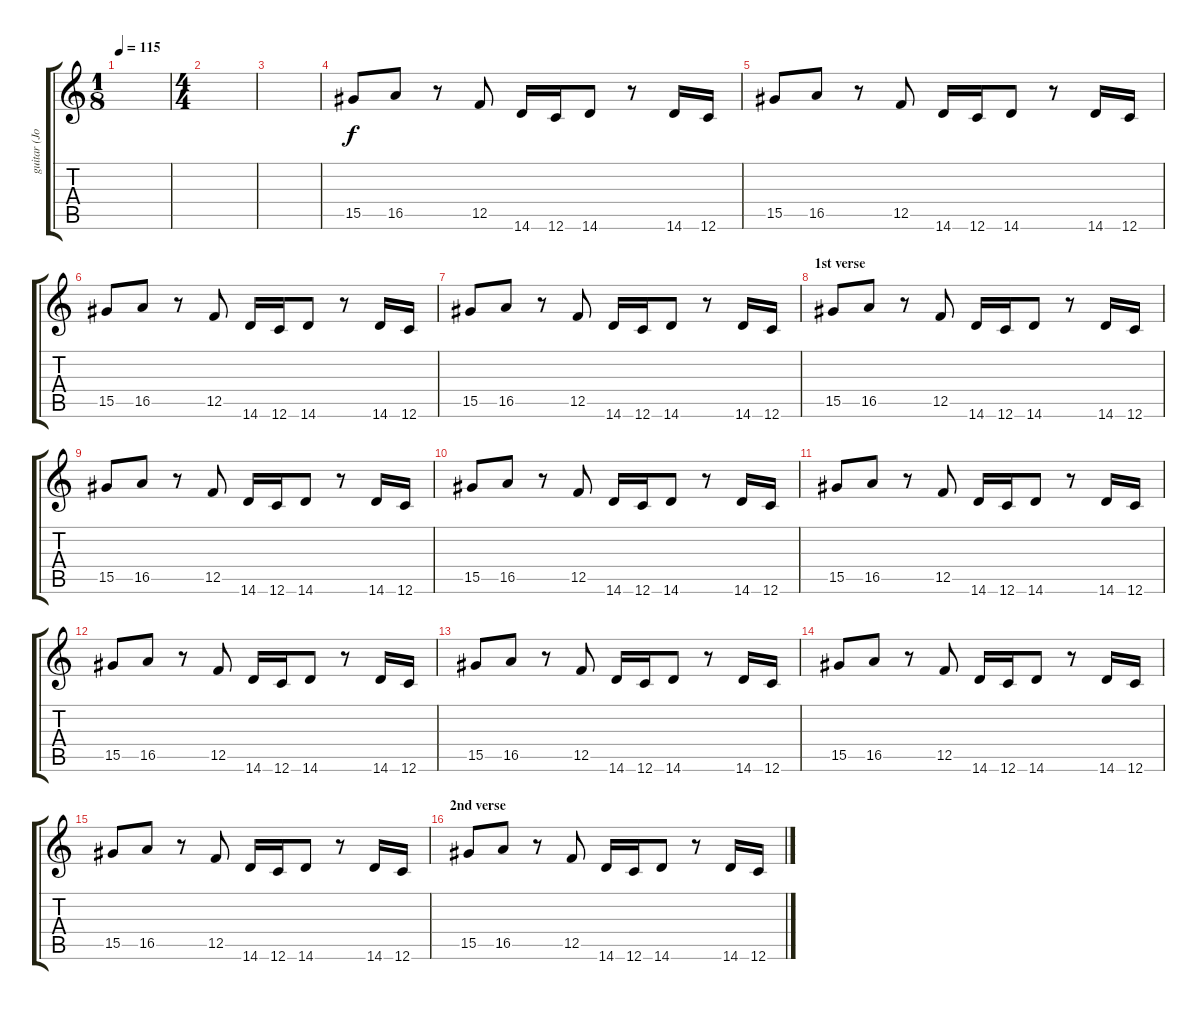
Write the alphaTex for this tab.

\track ("guitar (Joshua Homme)" "guitar (Jo") {instrument electricguitarjazz}
\staff {score tabs}
\tuning (C4 G3 Eb3 Bb2 F2 C2) {hide}
\ts (1 8)
\tempo 115
\clef g2
\ks c
|
\ts (4 4)
|
|
\section ("" "")
15.5.8 16.5.8 r.8 12.5.8 14.6.16 12.6.16 14.6.8 r.8 14.6.16 12.6.16 |
15.5.8 16.5.8 r.8 12.5.8 14.6.16 12.6.16 14.6.8 r.8 14.6.16 12.6.16 |
15.5.8 16.5.8 r.8 12.5.8 14.6.16 12.6.16 14.6.8 r.8 14.6.16 12.6.16 |
15.5.8 16.5.8 r.8 12.5.8 14.6.16 12.6.16 14.6.8 r.8 14.6.16 12.6.16 |
\section ("" "1st verse")
15.5.8 16.5.8 r.8 12.5.8 14.6.16 12.6.16 14.6.8 r.8 14.6.16 12.6.16 |
15.5.8 16.5.8 r.8 12.5.8 14.6.16 12.6.16 14.6.8 r.8 14.6.16 12.6.16 |
15.5.8 16.5.8 r.8 12.5.8 14.6.16 12.6.16 14.6.8 r.8 14.6.16 12.6.16 |
15.5.8 16.5.8 r.8 12.5.8 14.6.16 12.6.16 14.6.8 r.8 14.6.16 12.6.16 |
15.5.8 16.5.8 r.8 12.5.8 14.6.16 12.6.16 14.6.8 r.8 14.6.16 12.6.16 |
15.5.8 16.5.8 r.8 12.5.8 14.6.16 12.6.16 14.6.8 r.8 14.6.16 12.6.16 |
\section ("" "")
15.5.8 16.5.8 r.8 12.5.8 14.6.16 12.6.16 14.6.8 r.8 14.6.16 12.6.16 |
15.5.8 16.5.8 r.8 12.5.8 14.6.16 12.6.16 14.6.8 r.8 14.6.16 12.6.16 |
\section ("" "2nd verse")
15.5.8 16.5.8 r.8 12.5.8 14.6.16 12.6.16 14.6.8 r.8 14.6.16 12.6.16
